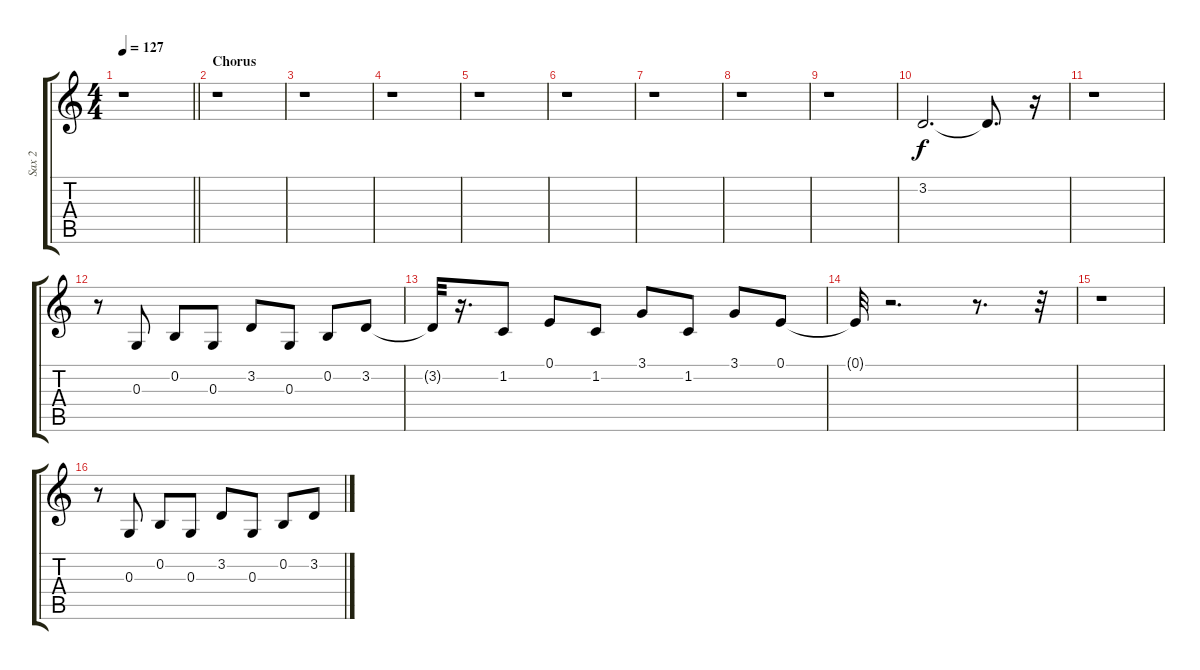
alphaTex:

\track ("Sax 2" "Sax 2") {instrument baritonesax}
\staff {score tabs}
\tuning (E4 B3 G3 D3 A2 E2) {hide}
\ts (4 4)
\tempo 127
\clef g2
\barLineRight lightlight
\ks c
r.1{dy f} |
\section ("" "Chorus")
r.1 |
r.1 |
r.1 |
r.1 |
r.1 |
r.1 |
r.1 |
r.1 |
3.2.2{d} 3.2{t}.8{d} r.16 |
r.1 |
r.8 0.3.8 0.2.8 0.3.8 3.2.8 0.3.8 0.2.8 3.2.8 |
3.2{t}.32 r.16{d} 1.2.8 0.1.8 1.2.8 3.1.8 1.2.8 3.1.8 0.1.8 |
0.1{t}.32 r.2{d} r.8{d} r.32 |
r.1 |
r.8 0.3.8 0.2.8 0.3.8 3.2.8 0.3.8 0.2.8 3.2.8
